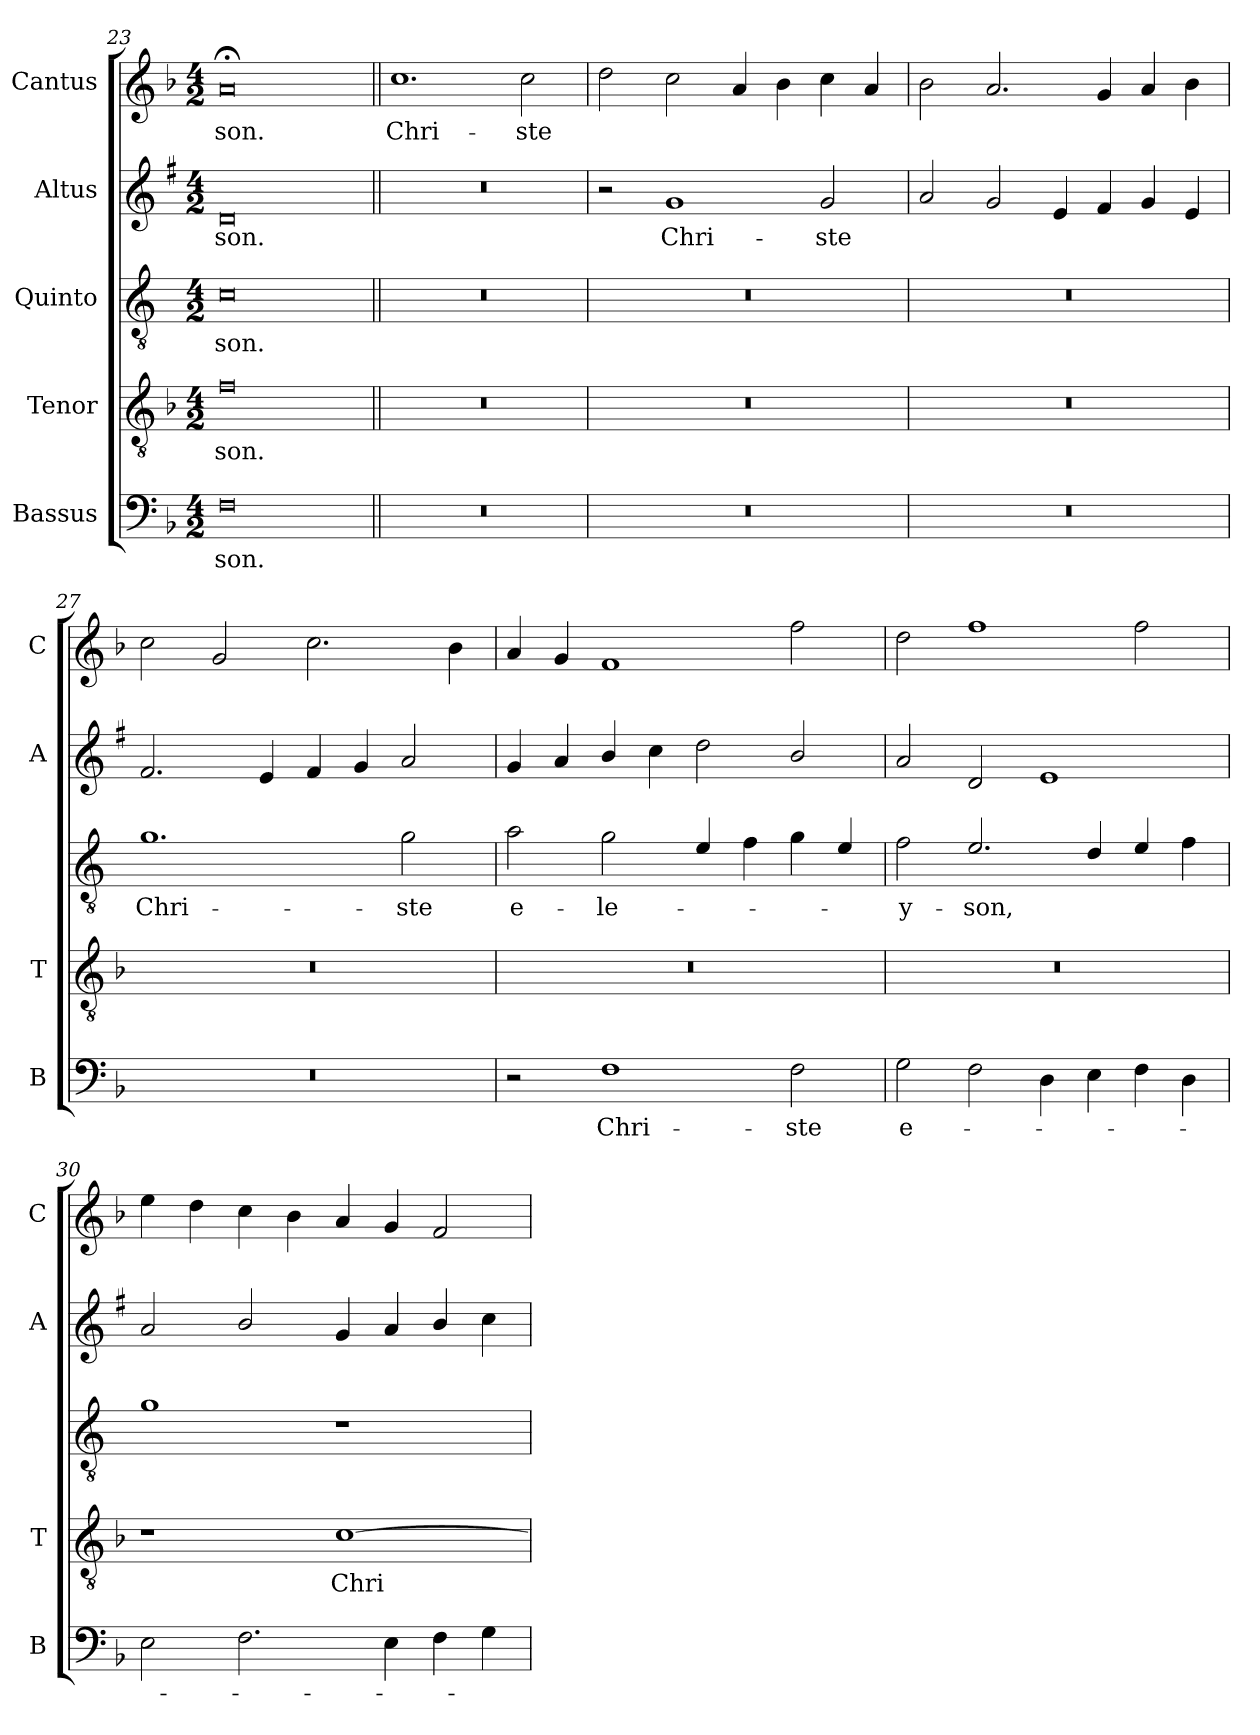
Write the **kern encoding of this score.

**kern	**text	**kern	**text	**kern	**text	**kern	**text	**kern	**text
*part5	*part5	*part4	*part4	*part3	*part3	*part2	*part2	*part1	*part1
*staff5	*staff5	*staff4	*staff4	*staff3	*staff3	*staff2	*staff2	*staff1	*staff1
*I"Bassus	*	*I"Tenor	*	*I"Quinto	*	*I"Altus	*	*I"Cantus	*
*I'B	*	*I'T	*	*	*	*I'A	*	*I'C	*
*clefF4	*	*clefGv2	*	*clefGv2	*	*clefG2	*	*clefG2	*
*	*	*	*	*ITrd4c7	*	*ITrd1c2	*	*	*
*k[b-]	*	*k[b-]	*	*k[b-]	*	*k[b-]	*	*k[b-]	*
*F:	*	*F:	*	*F:	*	*F:	*	*F:	*
*M4/2	*	*M4/2	*	*M4/2	*	*M4/2	*	*M4/2	*
=23	=23	=23	=23	=23	=23	=23	=23	=23	=23
!	!LO:LY:b	!	!LO:LY:b	!	!LO:LY:b	!	!LO:LY:b	!	!LO:LY:b
0F	-son.	0f	-son.	0F	-son.	0c	-son.	0a;<	-son.
!!LO:LB:g=z
=24||	=24||	=24||	=24||	=24||	=24||	=24||	=24||	=24||	=24||
!	!	!	!	!	!	!	!	!	!LO:LY:b
0r	.	0r	.	0r	.	0r	.	1.cc	Chri-
!	!	!	!	!	!	!	!	!	!LO:LY:b
.	.	.	.	.	.	.	.	2cc\	-ste
=25	=25	=25	=25	=25	=25	=25	=25	=25	=25
0r	.	0r	.	0r	.	2r	.	2dd\	.
!	!	!	!	!	!	!	!LO:LY:b	!	!
.	.	.	.	.	.	1f	Chri-	2cc\	.
.	.	.	.	.	.	.	.	4a/	.
.	.	.	.	.	.	.	.	4b-\	.
!	!	!	!	!	!	!	!LO:LY:b	!	!
.	.	.	.	.	.	2f/	-ste	4cc\	.
.	.	.	.	.	.	.	.	4a/	.
=26	=26	=26	=26	=26	=26	=26	=26	=26	=26
0r	.	0r	.	0r	.	2g/	.	2b-\	.
.	.	.	.	.	.	2f/	.	2.a/	.
.	.	.	.	.	.	4d/	.	.	.
.	.	.	.	.	.	4e/	.	4g/	.
.	.	.	.	.	.	4f/	.	4a/	.
.	.	.	.	.	.	4d/	.	4b-\	.
=27	=27	=27	=27	=27	=27	=27	=27	=27	=27
!	!	!	!	!	!LO:LY:b	!	!	!	!
0r	.	0r	.	1.c	Chri-	2.e/	.	2cc\	.
.	.	.	.	.	.	.	.	2g/	.
.	.	.	.	.	.	4d/	.	.	.
.	.	.	.	.	.	4e/	.	2.cc\	.
.	.	.	.	.	.	4f/	.	.	.
!	!	!	!	!	!LO:LY:b	!	!	!	!
.	.	.	.	2c\	-ste	2g/	.	.	.
.	.	.	.	.	.	.	.	4b-\	.
=28	=28	=28	=28	=28	=28	=28	=28	=28	=28
!	!	!	!	!	!LO:LY:b	!	!	!	!
2r	.	0r	.	2d\	e-	4f/	.	4a/	.
.	.	.	.	.	.	4g/	.	4g/	.
!	!LO:LY:b	!	!	!	!LO:LY:b	!	!	!	!
1F	Chri-	.	.	2c\	-le-	4a/	.	1f	.
.	.	.	.	.	.	4b-\	.	.	.
.	.	.	.	4A/	.	2cc\	.	.	.
.	.	.	.	4B-\	.	.	.	.	.
!	!LO:LY:b	!	!	!	!	!	!	!	!
2F\	-ste	.	.	4c\	.	2a/	.	2ff\	.
.	.	.	.	4A/	.	.	.	.	.
=29	=29	=29	=29	=29	=29	=29	=29	=29	=29
!	!LO:LY:b	!	!	!	!LO:LY:b	!	!	!	!
2G\	e-	0r	.	2B-\	-y-	2g/	.	2dd\	.
!	!	!	!	!	!LO:LY:b	!	!	!	!
2F\	.	.	.	2.A/	-son,	2c/	.	1ff	.
4D\	.	.	.	.	.	1d	.	.	.
4E\	.	.	.	4G/	.	.	.	.	.
4F\	.	.	.	4A/	.	.	.	2ff\	.
4D\	.	.	.	4B-\	.	.	.	.	.
!!LO:LB:g=z
=30	=30	=30	=30	=30	=30	=30	=30	=30	=30
2E\	.	1r	.	1c	.	2g/	.	4ee\	.
.	.	.	.	.	.	.	.	4dd\	.
2.F\	.	.	.	.	.	2a/	.	4cc\	.
.	.	.	.	.	.	.	.	4b-\	.
!	!	!	!LO:LY:b	!	!	!	!	!	!
.	.	[1c	Chri-	1r	.	4f/	.	4a/	.
4E\	.	.	.	.	.	4g/	.	4g/	.
4F\	.	.	.	.	.	4a/	.	2f/	.
4G\	.	.	.	.	.	4b-\	.	.	.
=	=	=	=	=	=	=	=	=	=
*-	*-	*-	*-	*-	*-	*-	*-	*-	*-
